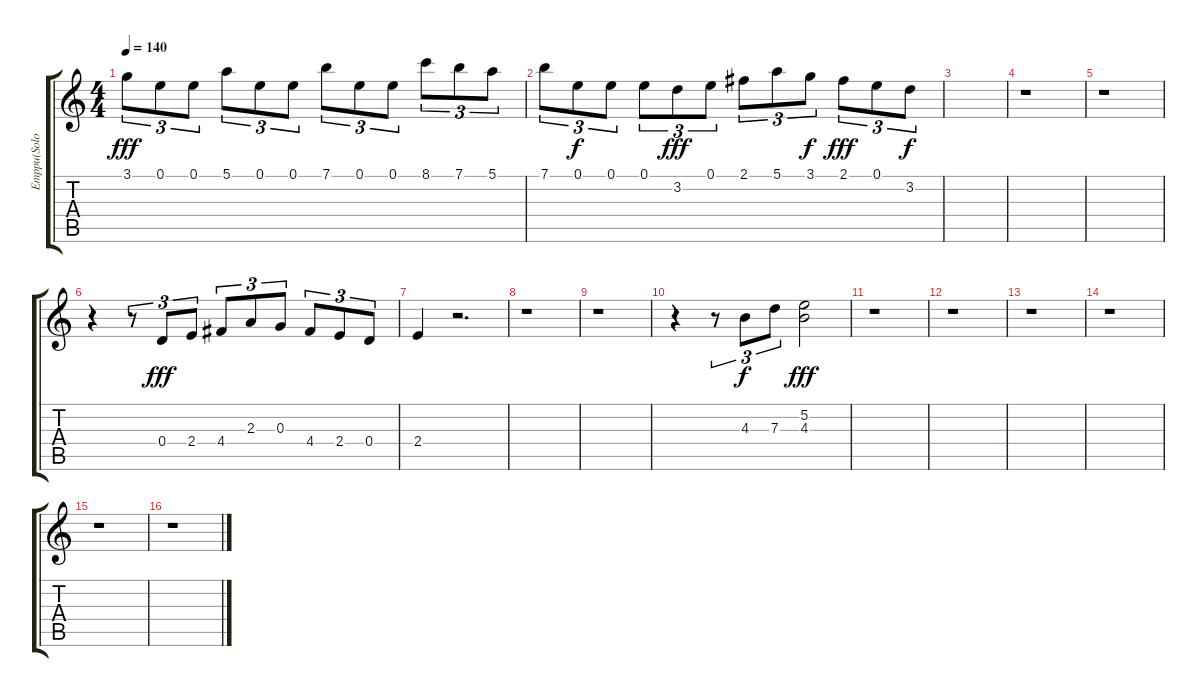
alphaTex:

\track ("Emppu(Solo Guitar)" "Emppu(Solo") {instrument distortionguitar}
\staff {score tabs}
\tuning (E4 B3 G3 D3 A2 E2) {hide}
\ts (4 4)
\tempo 140
\clef g2
\ks c
3.1.8{tu (3 2) dy fff} 0.1.8{tu (3 2)} 0.1.8{tu (3 2)} 5.1.8{tu (3 2)} 0.1.8{tu (3 2)} 0.1.8{tu (3 2)} 7.1.8{tu (3 2)} 0.1.8{tu (3 2)} 0.1.8{tu (3 2)} 8.1.8{tu (3 2)} 7.1.8{tu (3 2)} 5.1.8{tu (3 2)} |
7.1.8{tu (3 2)} 0.1.8{tu (3 2) dy f} 0.1.8{tu (3 2)} 0.1.8{tu (3 2)} 3.2.8{tu (3 2) dy fff} 0.1.8{tu (3 2)} 2.1.8{tu (3 2)} 5.1.8{tu (3 2)} 3.1.8{tu (3 2) dy f} 2.1.8{tu (3 2) dy fff} 0.1.8{tu (3 2)} 3.2.8{tu (3 2) dy f} |
|
r.1 |
r.1 |
r.4 r.8{tu (3 2)} 0.4.8{tu (3 2) dy fff} 2.4.8{tu (3 2)} 4.4.8{tu (3 2)} 2.3.8{tu (3 2)} 0.3.8{tu (3 2)} 4.4.8{tu (3 2)} 2.4.8{tu (3 2)} 0.4.8{tu (3 2)} |
2.4.4 r.2{d} |
r.1 |
r.1 |
r.4 r.8{tu (3 2)} 4.3.8{tu (3 2) dy f} 7.3.8{tu (3 2)} (5.2 4.3).2{dy fff} |
r.1 |
r.1 |
r.1 |
r.1 |
r.1 |
r.1
